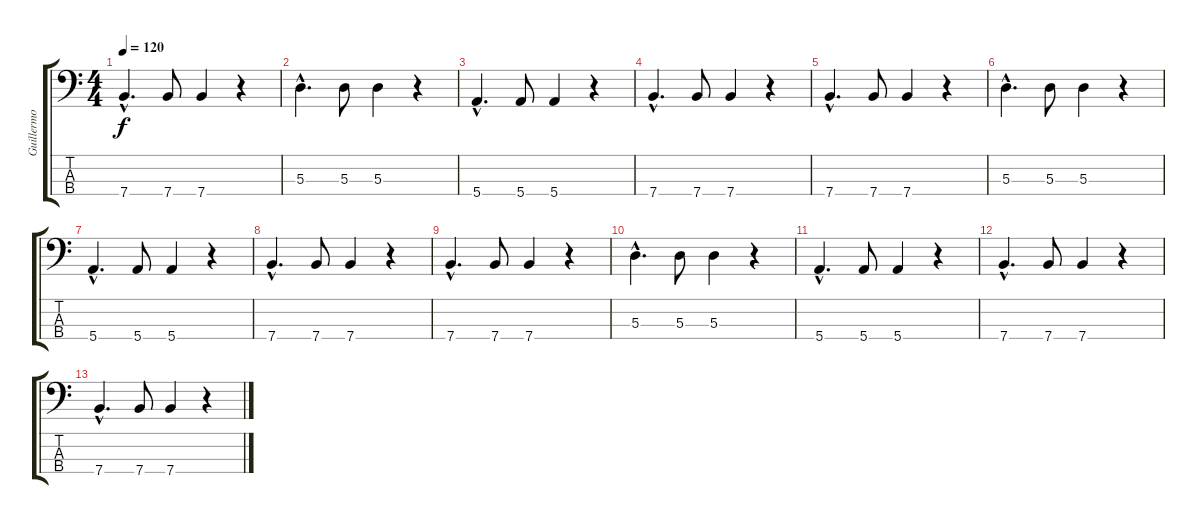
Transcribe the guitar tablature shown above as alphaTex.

\track ("Guillermo Sanchez" "Guillermo ") {instrument electricbassfinger}
\staff {score tabs}
\tuning (G2 D2 A1 E1) {hide}
\ts (4 4)
\tempo 120
\clef f4
\ks c
7.4{hac}.4{d dy f volume 15} 7.4.8 7.4.4 r.4 |
5.3{hac}.4{d volume 14} 5.3.8 5.3.4 r.4 |
5.4{hac}.4{d volume 13} 5.4.8 5.4.4 r.4 |
7.4{hac}.4{d volume 12} 7.4.8 7.4.4 r.4 |
7.4{hac}.4{d volume 11} 7.4.8 7.4.4 r.4 |
5.3{hac}.4{d volume 10} 5.3.8 5.3.4 r.4 |
5.4{hac}.4{d volume 9} 5.4.8 5.4.4 r.4 |
7.4{hac}.4{d volume 8} 7.4.8 7.4.4 r.4 |
7.4{hac}.4{d volume 7} 7.4.8 7.4.4 r.4 |
5.3{hac}.4{d volume 6} 5.3.8 5.3.4 r.4 |
5.4{hac}.4{d volume 5} 5.4.8 5.4.4 r.4 |
7.4{hac}.4{d volume 4} 7.4.8 7.4.4 r.4 |
7.4{hac}.4{d volume 3} 7.4.8 7.4.4 r.4
